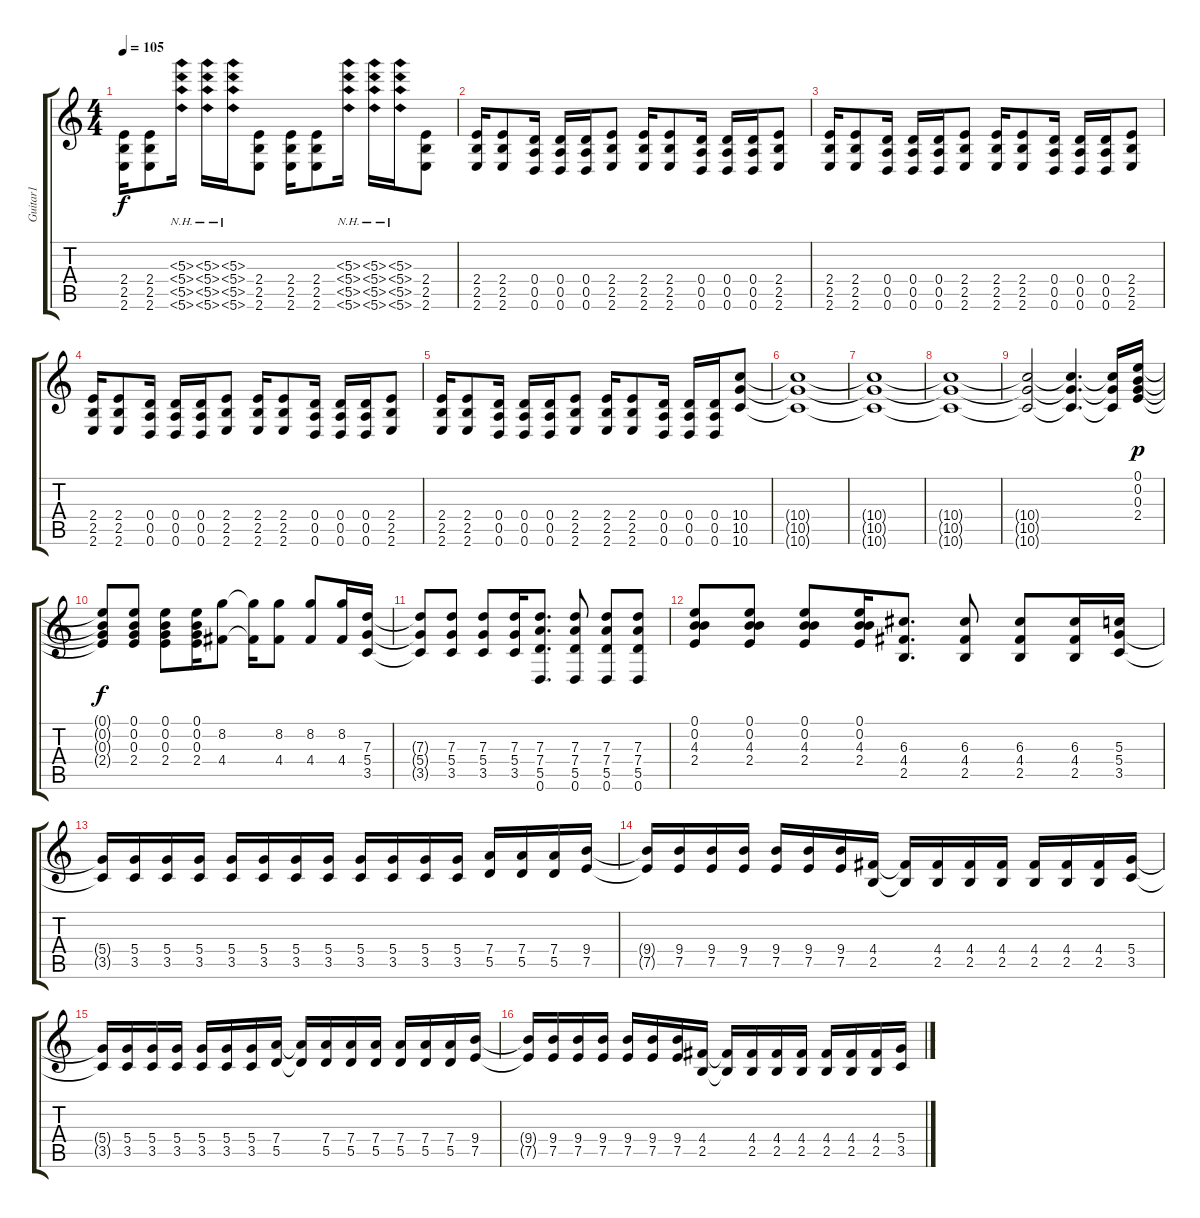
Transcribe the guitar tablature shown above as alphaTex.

\track ("Guitar1" "Guitar1") {instrument overdrivenguitar}
\staff {score tabs}
\tuning (E4 B3 G3 D3 A2 D2) {hide}
\ts (4 4)
\tempo 105
\clef g2
\ks c
(2.4 2.5 2.6).16{dy f} (2.4 2.5 2.6).8 (5.3{nh} 5.4{nh} 5.5{nh} 5.6{nh}).16 (5.3{nh} 5.4{nh} 5.5{nh} 5.6{nh}).16 (5.3{nh} 5.4{nh} 5.5{nh} 5.6{nh}).16 (2.4 2.5 2.6).8 (2.4 2.5 2.6).16 (2.4 2.5 2.6).8 (5.3{nh} 5.4{nh} 5.5{nh} 5.6{nh}).16 (5.3{nh} 5.4{nh} 5.5{nh} 5.6{nh}).16 (5.3{nh} 5.4{nh} 5.5{nh} 5.6{nh}).16 (2.4 2.5 2.6).8 |
(2.4 2.5 2.6).16 (2.4 2.5 2.6).8 (0.4 0.5 0.6).16 (0.4 0.5 0.6).16 (0.4 0.5 0.6).16 (2.4 2.5 2.6).8 (2.4 2.5 2.6).16 (2.4 2.5 2.6).8 (0.4 0.5 0.6).16 (0.4 0.5 0.6).16 (0.4 0.5 0.6).16 (2.4 2.5 2.6).8 |
(2.4 2.5 2.6).16 (2.4 2.5 2.6).8 (0.4 0.5 0.6).16 (0.4 0.5 0.6).16 (0.4 0.5 0.6).16 (2.4 2.5 2.6).8 (2.4 2.5 2.6).16 (2.4 2.5 2.6).8 (0.4 0.5 0.6).16 (0.4 0.5 0.6).16 (0.4 0.5 0.6).16 (2.4 2.5 2.6).8 |
(2.4 2.5 2.6).16 (2.4 2.5 2.6).8 (0.4 0.5 0.6).16 (0.4 0.5 0.6).16 (0.4 0.5 0.6).16 (2.4 2.5 2.6).8 (2.4 2.5 2.6).16 (2.4 2.5 2.6).8 (0.4 0.5 0.6).16 (0.4 0.5 0.6).16 (0.4 0.5 0.6).16 (2.4 2.5 2.6).8 |
(2.4 2.5 2.6).16 (2.4 2.5 2.6).8 (0.4 0.5 0.6).16 (0.4 0.5 0.6).16 (0.4 0.5 0.6).16 (2.4 2.5 2.6).8 (2.4 2.5 2.6).16 (2.4 2.5 2.6).8 (0.4 0.5 0.6).16 (0.4 0.5 0.6).16 (0.4 0.5 0.6).16 (10.4 10.5 10.6).8 |
(10.4{t} 10.5{t} 10.6{t}).1 |
(10.4{t} 10.5{t} 10.6{t}).1 |
(10.4{t} 10.5{t} 10.6{t}).1 |
(10.4{t} 10.5{t} 10.6{t}).2 (10.4{t} 10.5{t} 10.6{t}).4{d} (10.4{t} 10.5{t} 10.6{t}).16 (0.1 0.2 0.3 2.4).16{dy p volume 6} |
(0.1{t} 0.2{t} 0.3{t} 2.4{t}).8{dy f} (0.1 0.2 0.3 2.4).8 (0.1 0.2 0.3 2.4).8 (0.1 0.2 0.3 2.4).16 (8.2 4.4).8 (8.2{t} 4.4{t}).16 (8.2 4.4).8 (8.2 4.4).8 (8.2 4.4).16 (7.3 5.4 3.5).16 |
(7.3{t} 5.4{t} 3.5{t}).8 (7.3 5.4 3.5).8 (7.3 5.4 3.5).8 (7.3 5.4 3.5).16 (7.3 7.4 5.5 0.6).8{d} (7.3 7.4 5.5 0.6).8 (7.3 7.4 5.5 0.6).8 (7.3 7.4 5.5 0.6).8 |
(0.1 0.2 4.3 2.4).8 (0.1 0.2 4.3 2.4).8 (0.1 0.2 4.3 2.4).8 (0.1 0.2 4.3 2.4).16 (6.3 4.4 2.5).8{d} (6.3 4.4 2.5).8 (6.3 4.4 2.5).8 (6.3 4.4 2.5).16 (5.3 5.4 3.5).16{volume 11} |
(5.4{t} 3.5{t}).16{volume 11} (5.4 3.5).16 (5.4 3.5).16 (5.4 3.5).16 (5.4 3.5).16 (5.4 3.5).16 (5.4 3.5).16 (5.4 3.5).16 (5.4 3.5).16 (5.4 3.5).16 (5.4 3.5).16 (5.4 3.5).16 (7.4 5.5).16 (7.4 5.5).16 (7.4 5.5).16 (9.4 7.5).16 |
(9.4{t} 7.5{t}).16 (9.4 7.5).16 (9.4 7.5).16 (9.4 7.5).16 (9.4 7.5).16 (9.4 7.5).16 (9.4 7.5).16 (4.4 2.5).16 (4.4{t} 2.5{t}).16 (4.4 2.5).16 (4.4 2.5).16 (4.4 2.5).16 (4.4 2.5).16 (4.4 2.5).16 (4.4 2.5).16 (5.4 3.5).16 |
(5.4{t} 3.5{t}).16 (5.4 3.5).16 (5.4 3.5).16 (5.4 3.5).16 (5.4 3.5).16 (5.4 3.5).16 (5.4 3.5).16 (7.4 5.5).16 (7.4{t} 5.5{t}).16 (7.4 5.5).16 (7.4 5.5).16 (7.4 5.5).16 (7.4 5.5).16 (7.4 5.5).16 (7.4 5.5).16 (9.4 7.5).16 |
(9.4{t} 7.5{t}).16 (9.4 7.5).16 (9.4 7.5).16 (9.4 7.5).16 (9.4 7.5).16 (9.4 7.5).16 (9.4 7.5).16 (4.4 2.5).16 (4.4{t} 2.5{t}).16 (4.4 2.5).16 (4.4 2.5).16 (4.4 2.5).16 (4.4 2.5).16 (4.4 2.5).16 (4.4 2.5).16 (5.4 3.5).16
